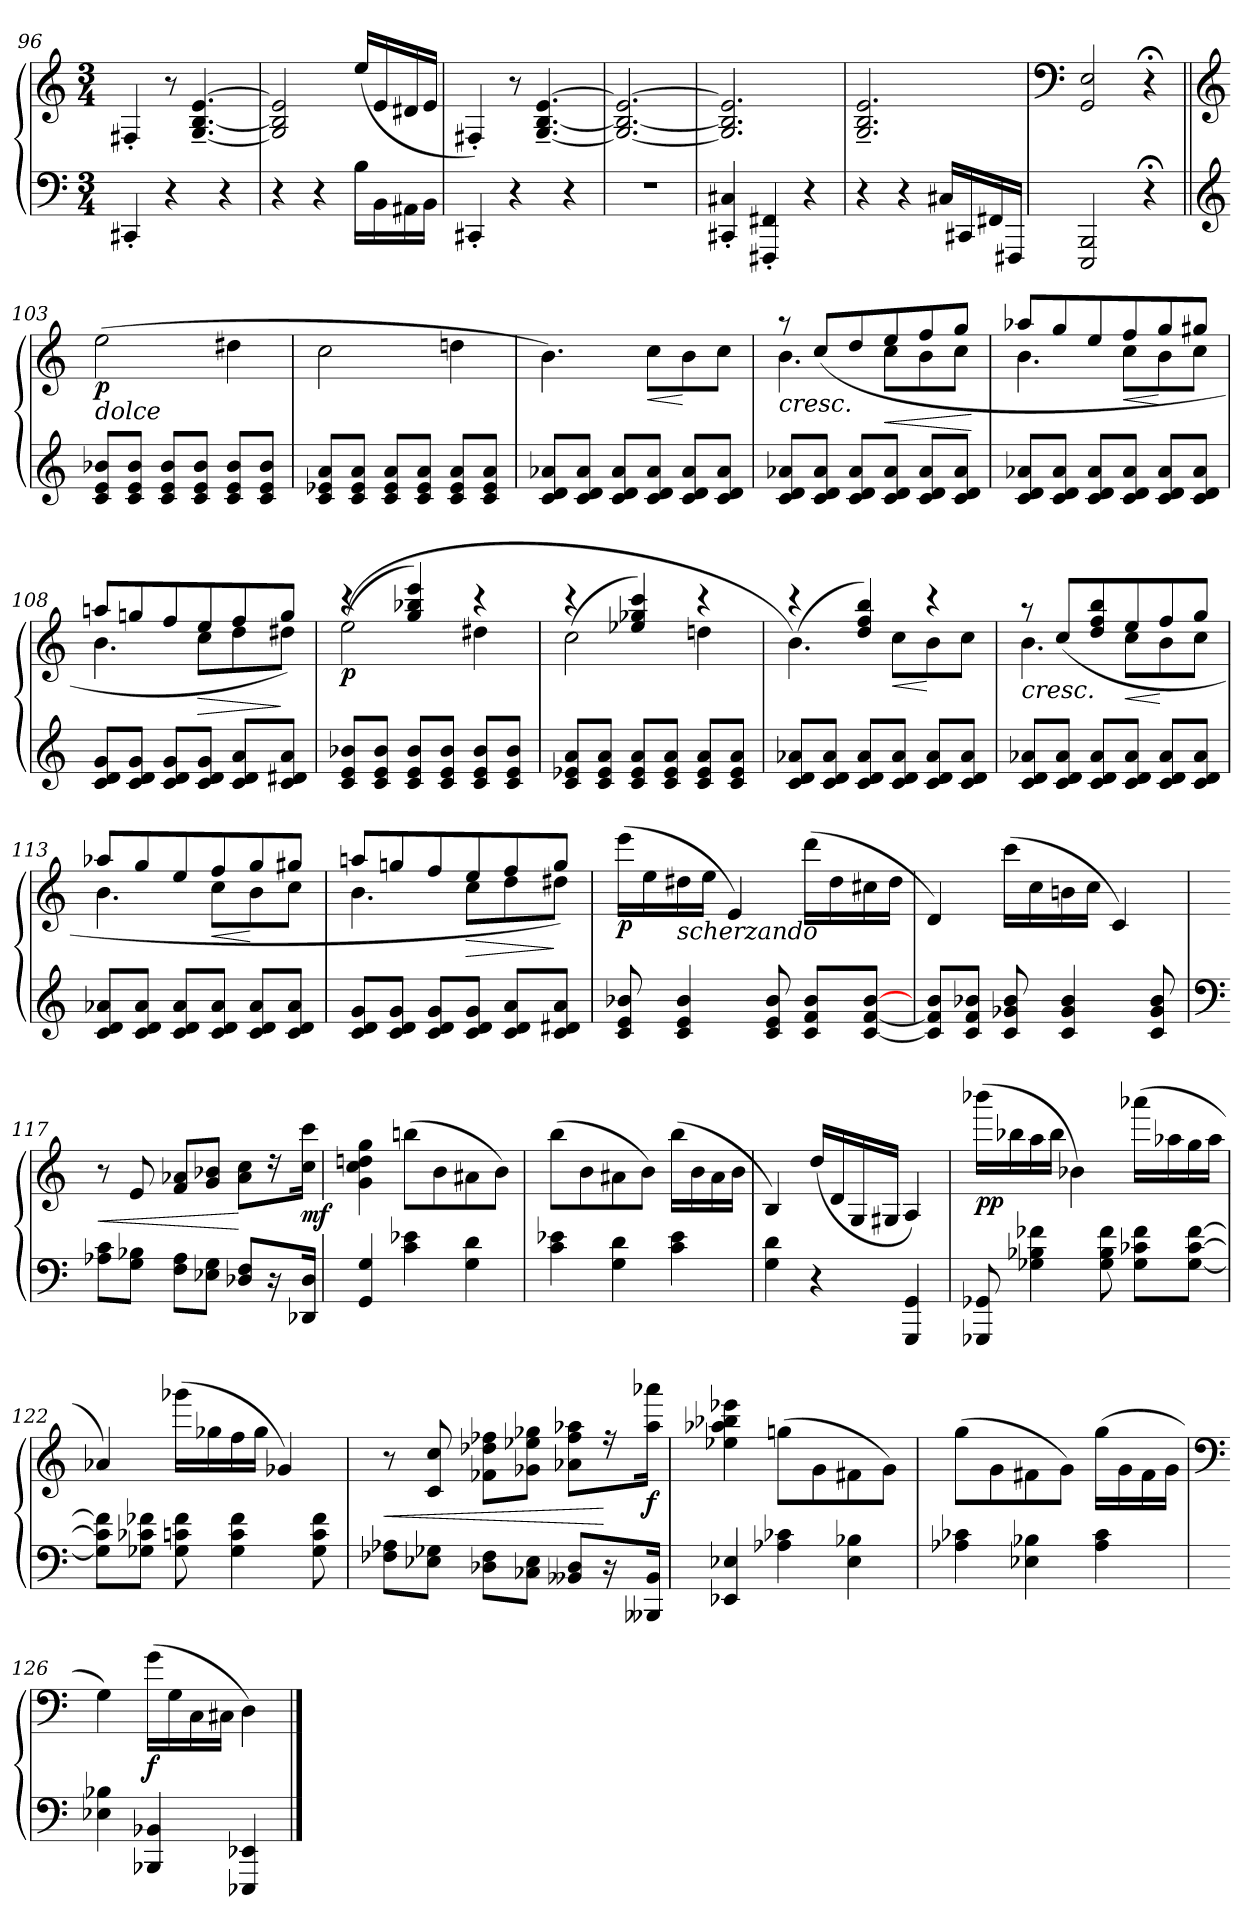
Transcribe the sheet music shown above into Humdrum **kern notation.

**kern	**kern	**dynam
*part1	*part1	*part1
*staff2	*staff1	*staff1/2
!!LO:LB:g=z
*clefF4	*clefG2	*
*k[]	*k[]	*
*a:	*a:	*
*M3/4	*M3/4	*
=96	=96	=96
4CC#X'</	4F#X'</	.
4r	8r	.
.	[4.G/~< [4.B/~< [4.e/~<	.
4r	.	.
=97	=97	=97
4r	2G/] 2B/] 2e/]	.
4r	.	.
16B\LL	(<16ee/LL	.
16BB\	16e/	.
16AA#X\	16d#X/	.
16BB\JJ	16e/JJ	.
=98	=98	=98
4CC#X'</	4F#X'</)	.
4r	8r	.
.	[4.G/~< [4.B/~< [4.e/~<	.
4r	.	.
=99	=99	=99
2.r	2.G/_ 2.B/_ 2.e/_	.
=100	=100	=100
4CC#X/'< 4C#X/'<	2.G/] 2.B/] 2.e/]	.
4FFF#X/'< 4FF#X/'<	.	.
4r	.	.
=101	=101	=101
4r	2.G/~< 2.B/~< 2.e/~<	.
4r	.	.
16C#X/LL	.	.
16CC#X/	.	.
16FF#X/	.	.
16FFF#X/JJ	.	.
=102	=102	=102
*	*clefF4	*
2EEE/ 2BBB/	2GG/ 2E/	.
4r;<	4r;<	.
!!LO:LB:g=z
=103||	=103||	=103||
*clefG2	*clefG2	*
!	!LO:TX:b:i:t=dolce	!
!	!	!LO:DY:b
8c/ 8e/ 8b-X/L	(>2ee\	p
8c/ 8e/ 8b-/J	.	.
8c/ 8e/ 8b-/L	.	.
8c/ 8e/ 8b-/J	.	.
8c/ 8e/ 8b-/L	4dd#X\	.
8c/ 8e/ 8b-/J	.	.
=104	=104	=104
8c/ 8e-X/ 8a/L	2cc\	.
8c/ 8e-/ 8a/J	.	.
8c/ 8e-/ 8a/L	.	.
8c/ 8e-/ 8a/J	.	.
8c/ 8e-/ 8a/L	4ddn\	.
8c/ 8e-/ 8a/J	.	.
=105	=105	=105
8c/ 8d/ 8a-X/L	4.b\)	.
8c/ 8d/ 8a-/J	.	.
8c/ 8d/ 8a-/L	.	.
!	!	!LO:HP:b
8c/ 8d/ 8a-/J	8cc\L	<
8c/ 8d/ 8a-/L	8b\	[
8c/ 8d/ 8a-/J	8cc\J	.
=106	=106	=106
*	*^	*
!	!LO:TX:b:i:t=cresc.	!	!
8c/ 8d/ 8a-X/L	4.b\	8raa	.
8c/ 8d/ 8a-/J	.	(>8cc/L	.
8c/ 8d/ 8a-/L	.	8dd/	.
!	!	!	!LO:HP:b
8c/ 8d/ 8a-/J	8cc\L	8ee/	<
8c/ 8d/ 8a-/L	8b\	8ff/	.
8c/ 8d/ 8a-/J	8cc\J	8gg/J	.
*	*v	*v	*
.	.	[
!!LO:PB:g=z
=107	=107	=107
*	*^	*
8c/ 8d/ 8a-X/L	4.b\	8aa-X/L	.
8c/ 8d/ 8a-/J	.	8gg/	.
8c/ 8d/ 8a-/L	.	8ee/	.
!	!	!	!LO:HP:b
8c/ 8d/ 8a-/J	8cc\L	8ff/	<
8c/ 8d/ 8a-/L	8b\	8gg/	[
8c/ 8d/ 8a-/J	8cc\J	8gg#X/J	.
=108	=108	=108	=108
8c/ 8d/ 8g/L	4.b\	8aan/L	.
8c/ 8d/ 8g/J	.	8ggn/	.
8c/ 8d/ 8g/L	.	8ff/	.
!	!	!	!LO:HP:b
8c/ 8d/ 8g/J	8cc\L	8ee/	>
8c/ 8d/ 8a/L	8dd\	8ff/	.
8c/ 8d#X/ 8a/J	8dd#X\J	8gg/J)	]
=109	=109	=109	=109
!	!	!	!LO:DY:b
8c/ 8e/ 8b-X/L	(<(<2ee\	4rbb	p
8c/ 8e/ 8b-/J	.	.	.
8c/ 8e/ 8b-/L	.	4gg/ 4bb-X/ 4eee/)	.
8c/ 8e/ 8b-/J	.	.	.
8c/ 8e/ 8b-/L	4dd#X\	4rbb	.
8c/ 8e/ 8b-/J	.	.	.
=110	=110	=110	=110
8c/ 8e-X/ 8a/L	(<2cc\	4rbb	.
8c/ 8e-/ 8a/J	.	.	.
8c/ 8e-/ 8a/L	.	4ee-X/ 4gg-X/ 4ccc/)	.
8c/ 8e-/ 8a/J	.	.	.
8c/ 8e-/ 8a/L	4ddn\	4rbb	.
8c/ 8e-/ 8a/J	.	.	.
!!LO:LB:g=z	!!
=111	=111	=111	=111
8c/ 8d/ 8a-X/L	(<4.b\)	4rbb	.
8c/ 8d/ 8a-/J	.	.	.
8c/ 8d/ 8a-/L	.	4dd/ 4ff/ 4bb/)	.
!	!	!	!LO:HP:b
8c/ 8d/ 8a-/J	8cc\L	.	<
8c/ 8d/ 8a-/L	8b\	4rbb	[
8c/ 8d/ 8a-/J	8cc\J	.	.
=112	=112	=112	=112
!	!LO:TX:b:i:t=cresc.	!	!
8c/ 8d/ 8a-X/L	4.b\	8raa	.
8c/ 8d/ 8a-/J	.	(>8cc/L	.
8c/ 8d/ 8a-/L	.	8dd/ 8ff/ 8bb/	.
!	!	!	!LO:HP:b
8c/ 8d/ 8a-/J	8cc\L	8ee/	<
8c/ 8d/ 8a-/L	8b\	8ff/	[
8c/ 8d/ 8a-/J	8cc\J	8gg/J	.
=113	=113	=113	=113
8c/ 8d/ 8a-X/L	4.b\	8aa-X/L	.
8c/ 8d/ 8a-/J	.	8gg/	.
8c/ 8d/ 8a-/L	.	8ee/	.
!	!	!	!LO:HP:b
8c/ 8d/ 8a-/J	8cc\L	8ff/	<
8c/ 8d/ 8a-/L	8b\	8gg/	[
8c/ 8d/ 8a-/J	8cc\J	8gg#X/J	.
=114	=114	=114	=114
8c/ 8d/ 8g/L	4.b\	8aan/L	.
8c/ 8d/ 8g/J	.	8ggn/	.
8c/ 8d/ 8g/L	.	8ff/	.
!	!	!	!LO:HP:b
8c/ 8d/ 8g/J	8cc\L	8ee/	>
8c/ 8d/ 8a/L	8dd\	8ff/	.
8c/ 8d#X/ 8a/J	8dd#X\J	8gg/J)	]
!!LO:LB:g=z
=115	=115	=115	=115
!	!	!	!LO:DY:b
*	*v	*v	*
8c/ 8e/ 8b-X/	(>16eee\LL	p
.	16ee\	.
!	!LO:TX:b:i:t=scherzando	!
4c/ 4e/ 4b-/	16dd#X\	.
.	16ee\JJ	.
.	4e/)	.
8c/ 8e/ 8b-/	.	.
8c/ 8f/ 8b-/L	(>16ddd\LL	.
.	16dd#\	.
[8c/ [8f/ [8b-/J	16cc#X\	.
.	16dd#\JJ	.
=116	=116	=116
8c/] 8f/] 8b/L	4d/)	.
8c/ 8f/ 8b-X/J	.	.
8c/ 8g-X/ 8b-/	(>16ccc\LL	.
.	16cc\	.
4c/ 4g-/ 4b-/	16bn\	.
.	16cc\JJ	.
.	4c/)	.
8c/ 8g-/ 8b-/	.	.
=117	=117	=117
*clefF4	*	*
!	!	!LO:HP:b
8A-X\ 8c\L	8r	<
8G\ 8B-X\J	8e/	.
8F\ 8A-\L	8f/ 8a-X/L	.
8E-X\ 8G\J	8g/ 8b-X/J	.
8D-X/ 8F/L	8a-\ 8cc\L	[
16r	16r	.
!	!	!LO:DY:b
16DD-X/ 16D-/Jk	16cc\ 16ccc\Jk	mf
=118	=118	=118
4GG/ 4G/	4g\ 4cc\ 4ddn\ 4gg\	.
4c\ 4e-X\	(>8bbn\L	.
.	8b\	.
4G\ 4d\	8a#X\	.
.	8b\J)	.
!!LO:LB:g=z
=119	=119	=119
4c\ 4e-X\	(>8bb\L	.
.	8b\	.
4G\ 4d\	8a#X\	.
.	8b\J)	.
4c\ 4e-\	(>16bb\LL	.
.	16b\	.
.	16a#\	.
.	16b\JJ	.
=120	=120	=120
4G\ 4d\	4B/)	.
4r	(<16dd/LL	.
.	16d/	.
.	16G/	.
.	16G#X/JJ	.
4GGG/ 4GG/	4A/)	.
=121	=121	=121
!	!	!LO:DY:b
8GGG-X/ 8GG-X/	(>16bbb-X\LL	pp
.	16bb-X\	.
4G-X\ 4B-X\ 4f-X\	16aa\	.
.	16bb-\JJ	.
.	4b-X\)	.
8G-\ 8B-\ 8f-\	.	.
8G-\ 8c-X\ 8f-\L	(>16aaa-X\LL	.
.	16aa-X\	.
[8G-\ [8c-\ [8f-\J	16gg\	.
.	16aa-\JJ	.
=122	=122	=122
8G-\] 8c-\] 8f-\]L	4a-X/)	.
8G-X\ 8c-X\ 8f-X\J	.	.
8G-\ 8cn\ 8f-\	(>16ggg-X\LL	.
.	16gg-X\	.
4G-\ 4c\ 4f-\	16ff\	.
.	16gg-\JJ	.
.	4g-X/)	.
8G-\ 8c\ 8f-\	.	.
!!LO:LB:g=z
=123	=123	=123
!	!	!LO:HP:b
8F-X\ 8A-X\L	8r	<
8E-X\ 8G-X\J	8c/ 8cc/	.
8D-X\ 8F-\L	8f-X\ 8dd-X\ 8ff-X\L	.
8C-X\ 8E-\J	8g-X\ 8ee-X\ 8gg-X\J	.
8BB--X/ 8D-/L	8a-X\ 8ff-\ 8aa-X\L	.
16r	16r	[
!	!	!LO:DY:b
16BBB--X/ 16BB--/Jk	16aa-\ 16aaa-X\Jk	f
=124	=124	=124
4EE-X/ 4E-X/	4ee-X\ 4aa-X\ 4bb-X\ 4eee-X\	.
4A-X\ 4c-X\	(>8ggn\L	.
.	8g\	.
4E-\ 4B-X\	8f#X\	.
.	8g\J)	.
=125	=125	=125
4A-X\ 4c-X\	(>8gg\L	.
.	8g\	.
4E-X\ 4B-X\	8f#X\	.
.	8g\J)	.
4A-\ 4c-\	(>16gg\LL	.
.	16g\	.
.	16f#\	.
.	16g\JJ	.
=126	=126	=126
*	*clefF4	*
4E-X\ 4B-X\	4G\)	.
!	!	!LO:DY:b
4BBB-X/ 4BB-X/	(>16g\LL	f
.	16G\	.
.	16C\	.
.	16C#X\JJ	.
4EEE-X/ 4EE-X/	4D\)	.
==	==	==
*-	*-	*-
